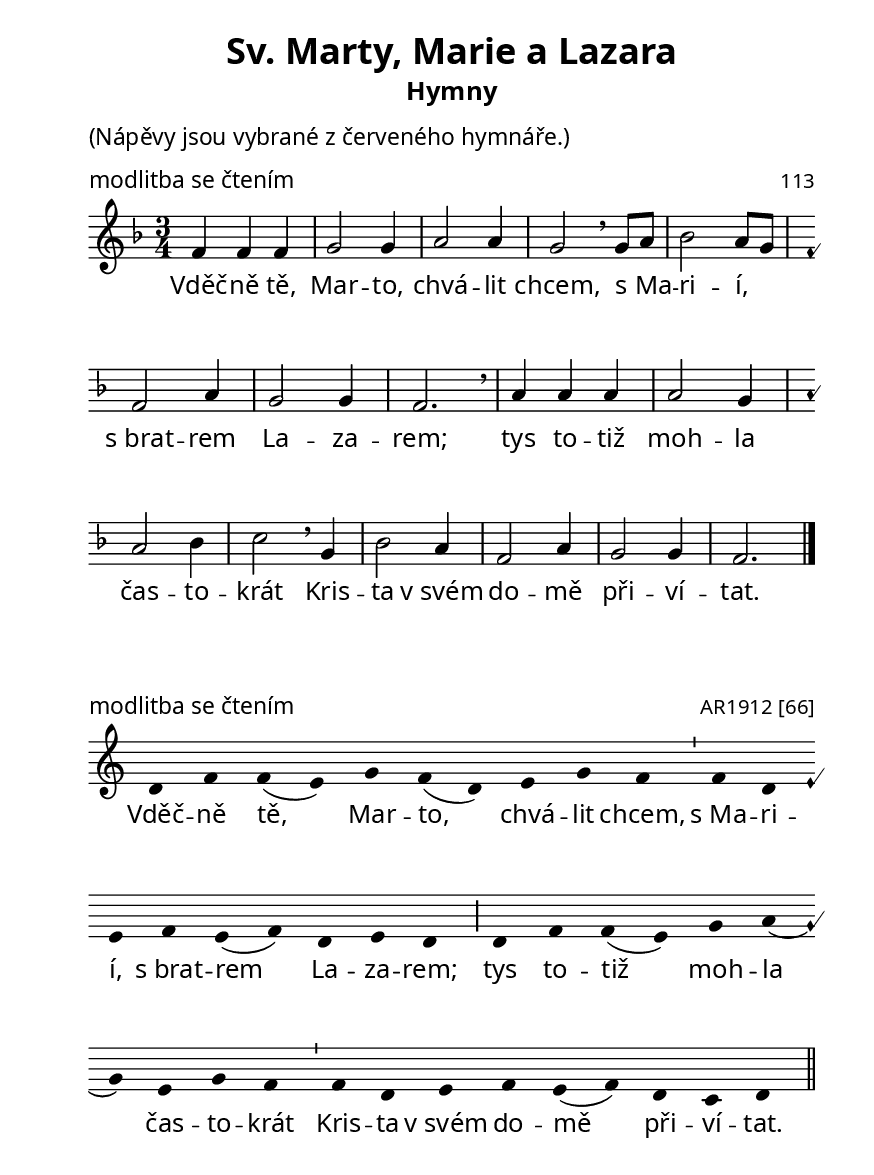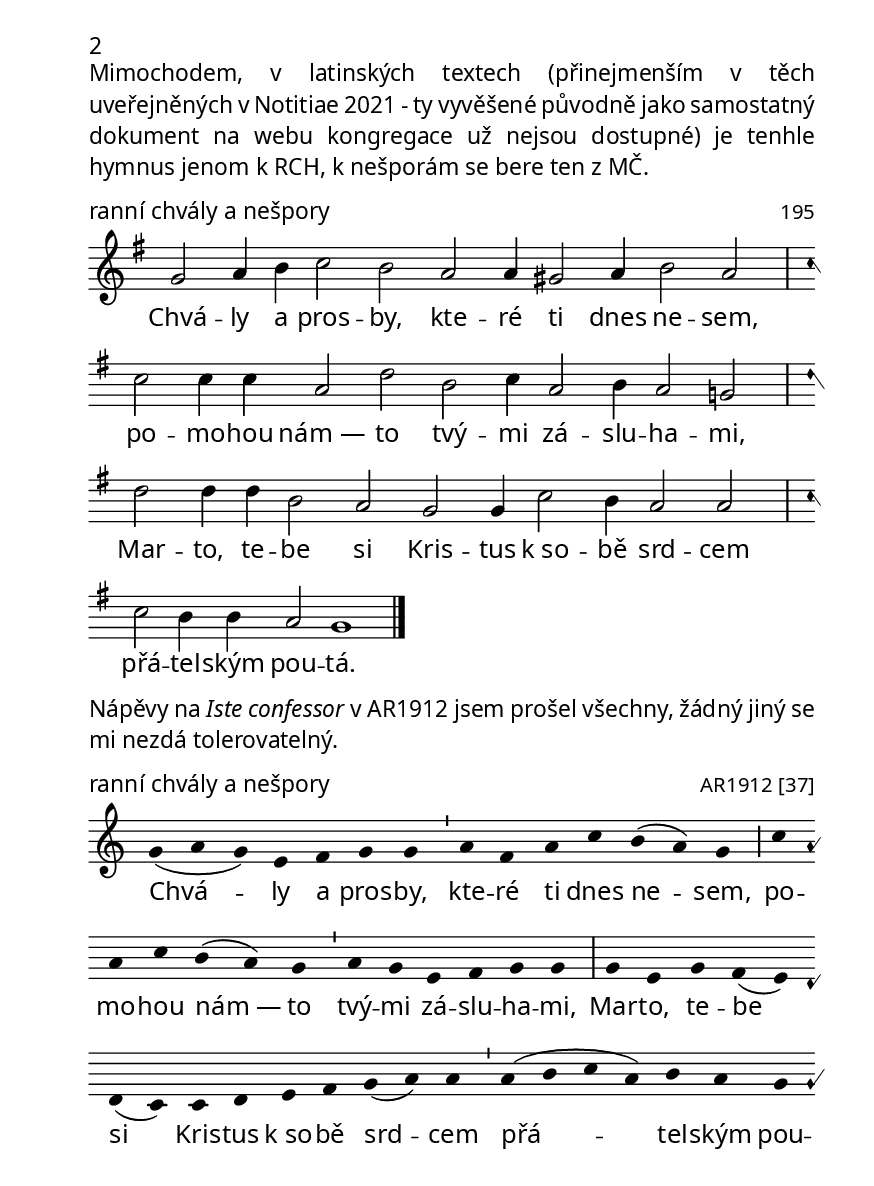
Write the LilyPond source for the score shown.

\version "2.19.16"

\include "../../spolecne/layout.ly"
\include "../../spolecne/tiraz.ly"
\include "../../spolecne/nadpisy.ly"
\include "../../spolecne/choral.ly"
\version "2.18.0"
% page style similar to that of the official Czech Divine Office hymnal

\paper {
  #(set-paper-size "a5")

  top-margin = 1\cm
  bottom-margin = 1\cm
  right-margin = 1\cm
  left-margin = 1.5\cm
}

\layout {
  indent = 0\cm
  ragged-last = ##f

  \override BreathingSign.Y-offset = 1 % placement common in Czech hymnals
  % TODO: the usual Czech breathe sign shape
}

\header {
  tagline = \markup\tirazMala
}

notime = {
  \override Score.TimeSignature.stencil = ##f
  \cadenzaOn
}


\header {
  title = "Sv. Marty, Marie a Lazara"
  subtitle = "Hymny"
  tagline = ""
}

\markup{
  (Nápěvy jsou vybrané z červeného hymnáře.)
}

\score {
  \relative c' {
    \key f \major
    \time 3/4
    \autoBeamOff
    f4 f f g2 g4 a2 a4 g2 \breathe
    g8[ a] bes2 a8[ g] f2 a4 g2 g4 f2. \breathe |
    a4 a a a2 g4 a2 bes4 c2 \breathe
    g4 bes2 a4 f2 a4 g2 g4 f2. \bar "|."
  }
  \addlyrics {
    Vděč -- ně tě, Mar -- to, chvá -- lit chcem,
    s_Ma -- ri -- í, s_brat -- rem La -- za -- rem;
    tys to -- tiž moh -- la čas -- to -- krát
    Kris -- ta v_svém do -- mě při -- ví -- tat.
  }
  \header {
    quid = "hymnus"
    fons_externus = "113" % číslo nápěvu v červeném hymnáři
    id = "mc"
    piece = "modlitba se čtením"
  }
}

\score {
  \relative c' {
    \choralniRezim
    d4 f f( e) g f( d) e g f \barMin
    f d e f e( f) d e d \barMaior
    d f f( e) g a( g) e g f \barMin
    f d e f e( f) d c d \barFinalis
  }
  \addlyrics {
    Vděč -- ně tě, Mar -- to, chvá -- lit chcem,
    s_Ma -- ri -- í, s_brat -- rem La -- za -- rem;
    tys to -- tiž moh -- la čas -- to -- krát
    Kris -- ta v_svém do -- mě při -- ví -- tat.
  }
  \header {
    quid = "hymnus"
    fons_externus = "AR1912 [66]"
    modus = "II"
    id = "mc-ch"
    piece = "modlitba se čtením"
  }
}

\pageBreak

\markup\justify{
  Mimochodem, v latinských textech (přinejmenším v těch uveřejněných v Notitiae 2021 -
  ty vyvěšené původně jako samostatný dokument na webu kongregace už nejsou dostupné)
  je tenhle hymnus jenom k RCH, k nešporám se bere ten z MČ.
}

\score {
  \relative c'' {
    \key g \major
    \notime
    g2 a4 b c2 b a a4 gis2 a4 b2 a \bar "|"
    c2 c4 c a2 d b c4 a2 b4 a2 g \bar "|"
    d'2 d4 d b2 a g g4 c2 b4 a2 a \bar "|" \break
    c2 b4 b a2 g1 \bar "|."
  }
  \addlyrics {
    Chvá -- ly a pros -- by, kte -- ré ti dnes ne -- sem,
    po -- mo -- hou nám_— to tvý -- mi zá -- slu -- ha -- mi,
    Mar -- to, te -- be si Kris -- tus k_so -- bě srd -- cem
    přá -- tel -- ským pou -- tá.
  }
  \header {
    quid = "hymnus"
    fons_externus = "195" % číslo nápěvu v červeném hymnáři
    id = "rch"
    piece = "ranní chvály a nešpory"
  }
  \layout {
    ragged-last = ##t
  }
}

\markup\justify{
  Nápěvy na \italic{Iste confessor} v AR1912 jsem prošel všechny,
  žádný jiný se mi nezdá tolerovatelný.
}
\score {
  \relative c'' {
    \choralniRezim
    g4( a g) e f g g \barMin a f a c b( a) g \barMaior
    c a c b( a) g \barMin a g e f g g \barMax
    g e g f( e) d( c) c d e f g( a) a \barMin
    a( b c a) b a g g \barFinalis
  }
  \addlyrics {
    Chvá -- ly a pros -- by, kte -- ré ti dnes ne -- sem,
    po -- mo -- hou nám_— to tvý -- mi zá -- slu -- ha -- mi,
    Mar -- to, te -- be si Kris -- tus k_so -- bě srd -- cem
    přá -- tel -- ským pou -- tá.
  }
  \header {
    quid = "hymnus"
    fons_externus = "AR1912 [37]"
    modus = "VIII"
    id = "rch-ch"
    piece = "ranní chvály a nešpory"
  }
  \layout {
    ragged-last = ##t
  }
}
